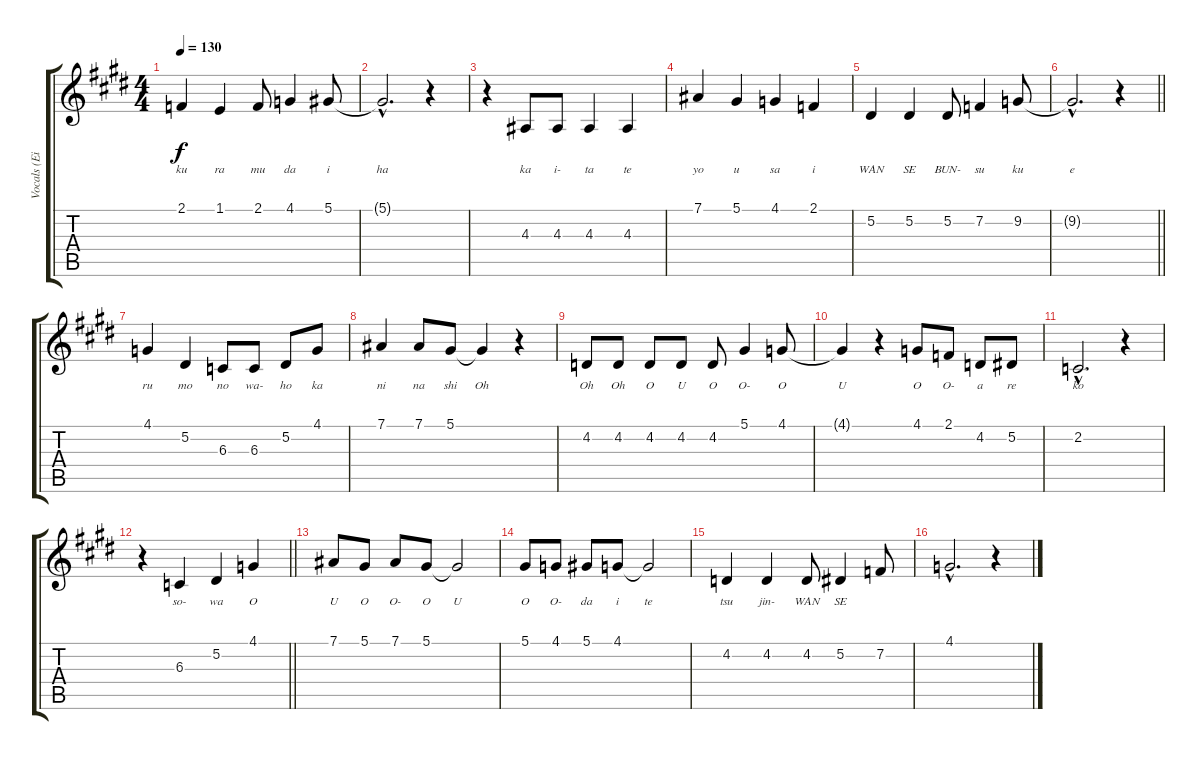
\track ("Vocals (Eizo)" "Vocals (Ei") {instrument flute}
\staff {score tabs}
\tuning (Eb4 Bb3 Gb3 Db3 Ab2 Eb2) {hide}
\ts (4 4)
\tempo 130
\clef g2
\ks e
2.1.4{lyrics (0 "ku") lyrics (1 "") lyrics (2 "") lyrics (3 "") lyrics (4 "") dy f} 1.1.4{lyrics (0 "ra") lyrics (1 "") lyrics (2 "") lyrics (3 "") lyrics (4 "")} 2.1.8{lyrics (0 "mu") lyrics (1 "") lyrics (2 "") lyrics (3 "") lyrics (4 "")} 4.1.4{lyrics (0 "da") lyrics (1 "") lyrics (2 "") lyrics (3 "") lyrics (4 "")} 5.1.8{lyrics (0 "i") lyrics (1 "") lyrics (2 "") lyrics (3 "") lyrics (4 "")} |
5.1{hac t}.2{d lyrics (0 "ha") lyrics (1 "") lyrics (2 "") lyrics (3 "") lyrics (4 "")} r.4 |
r.4 4.3.8{lyrics (0 "ka") lyrics (1 "") lyrics (2 "") lyrics (3 "") lyrics (4 "")} 4.3.8{lyrics (0 "i-") lyrics (1 "") lyrics (2 "") lyrics (3 "") lyrics (4 "")} 4.3.4{lyrics (0 "ta") lyrics (1 "") lyrics (2 "") lyrics (3 "") lyrics (4 "")} 4.3.4{lyrics (0 "te") lyrics (1 "") lyrics (2 "") lyrics (3 "") lyrics (4 "")} |
7.1.4{lyrics (0 "yo") lyrics (1 "") lyrics (2 "") lyrics (3 "") lyrics (4 "")} 5.1.4{lyrics (0 "u") lyrics (1 "") lyrics (2 "") lyrics (3 "") lyrics (4 "")} 4.1.4{lyrics (0 "sa") lyrics (1 "") lyrics (2 "") lyrics (3 "") lyrics (4 "")} 2.1.4{lyrics (0 "i") lyrics (1 "") lyrics (2 "") lyrics (3 "") lyrics (4 "")} |
5.2.4{lyrics (0 "WAN") lyrics (1 "") lyrics (2 "") lyrics (3 "") lyrics (4 "")} 5.2.4{lyrics (0 "SE") lyrics (1 "") lyrics (2 "") lyrics (3 "") lyrics (4 "")} 5.2.8{lyrics (0 "BUN-") lyrics (1 "") lyrics (2 "") lyrics (3 "") lyrics (4 "")} 7.2.4{lyrics (0 "su") lyrics (1 "") lyrics (2 "") lyrics (3 "") lyrics (4 "")} 9.2.8{lyrics (0 "ku") lyrics (1 "") lyrics (2 "") lyrics (3 "") lyrics (4 "")} |
\barLineRight lightlight
9.2{hac t}.2{d lyrics (0 "e") lyrics (1 "") lyrics (2 "") lyrics (3 "") lyrics (4 "")} r.4 |
4.1.4{lyrics (0 "ru") lyrics (1 "") lyrics (2 "") lyrics (3 "") lyrics (4 "")} 5.2.4{lyrics (0 "mo") lyrics (1 "") lyrics (2 "") lyrics (3 "") lyrics (4 "")} 6.3.8{lyrics (0 "no") lyrics (1 "") lyrics (2 "") lyrics (3 "") lyrics (4 "")} 6.3.8{lyrics (0 "wa-") lyrics (1 "") lyrics (2 "") lyrics (3 "") lyrics (4 "")} 5.2.8{lyrics (0 "ho") lyrics (1 "") lyrics (2 "") lyrics (3 "") lyrics (4 "")} 4.1.8{lyrics (0 "ka") lyrics (1 "") lyrics (2 "") lyrics (3 "") lyrics (4 "")} |
7.1.4{lyrics (0 "ni") lyrics (1 "") lyrics (2 "") lyrics (3 "") lyrics (4 "")} 7.1.8{lyrics (0 "na") lyrics (1 "") lyrics (2 "") lyrics (3 "") lyrics (4 "")} 5.1.8{lyrics (0 "shi") lyrics (1 "") lyrics (2 "") lyrics (3 "") lyrics (4 "")} 5.1{t}.4{lyrics (0 "Oh") lyrics (1 "") lyrics (2 "") lyrics (3 "") lyrics (4 "")} r.4 |
4.2.8{lyrics (0 "Oh") lyrics (1 "") lyrics (2 "") lyrics (3 "") lyrics (4 "")} 4.2.8{lyrics (0 "Oh") lyrics (1 "") lyrics (2 "") lyrics (3 "") lyrics (4 "")} 4.2.8{lyrics (0 "O") lyrics (1 "") lyrics (2 "") lyrics (3 "") lyrics (4 "")} 4.2.8{lyrics (0 "U") lyrics (1 "") lyrics (2 "") lyrics (3 "") lyrics (4 "")} 4.2.8{lyrics (0 "O") lyrics (1 "") lyrics (2 "") lyrics (3 "") lyrics (4 "")} 5.1.4{lyrics (0 "O-") lyrics (1 "") lyrics (2 "") lyrics (3 "") lyrics (4 "")} 4.1.8{lyrics (0 "O") lyrics (1 "") lyrics (2 "") lyrics (3 "") lyrics (4 "")} |
4.1{t}.4{lyrics (0 "U") lyrics (1 "") lyrics (2 "") lyrics (3 "") lyrics (4 "")} r.4 4.1.8{lyrics (0 "O") lyrics (1 "") lyrics (2 "") lyrics (3 "") lyrics (4 "")} 2.1.8{lyrics (0 "O-") lyrics (1 "") lyrics (2 "") lyrics (3 "") lyrics (4 "")} 4.2.8{lyrics (0 "a") lyrics (1 "") lyrics (2 "") lyrics (3 "") lyrics (4 "")} 5.2.8{lyrics (0 "re") lyrics (1 "") lyrics (2 "") lyrics (3 "") lyrics (4 "")} |
2.2{hac}.2{d lyrics (0 "ko") lyrics (1 "") lyrics (2 "") lyrics (3 "") lyrics (4 "")} r.4 |
\barLineRight lightlight
r.4 6.3.4{lyrics (0 "so-") lyrics (1 "") lyrics (2 "") lyrics (3 "") lyrics (4 "")} 5.2.4{lyrics (0 "wa") lyrics (1 "") lyrics (2 "") lyrics (3 "") lyrics (4 "")} 4.1.4{lyrics (0 "O") lyrics (1 "") lyrics (2 "") lyrics (3 "") lyrics (4 "")} |
7.1.8{lyrics (0 "U") lyrics (1 "") lyrics (2 "") lyrics (3 "") lyrics (4 "")} 5.1.8{lyrics (0 "O") lyrics (1 "") lyrics (2 "") lyrics (3 "") lyrics (4 "")} 7.1.8{lyrics (0 "O-") lyrics (1 "") lyrics (2 "") lyrics (3 "") lyrics (4 "")} 5.1.8{lyrics (0 "O") lyrics (1 "") lyrics (2 "") lyrics (3 "") lyrics (4 "")} 5.1{t}.2{lyrics (0 "U") lyrics (1 "") lyrics (2 "") lyrics (3 "") lyrics (4 "")} |
5.1.8{lyrics (0 "O") lyrics (1 "") lyrics (2 "") lyrics (3 "") lyrics (4 "")} 4.1.8{lyrics (0 "O-") lyrics (1 "") lyrics (2 "") lyrics (3 "") lyrics (4 "")} 5.1.8{lyrics (0 "da") lyrics (1 "") lyrics (2 "") lyrics (3 "") lyrics (4 "")} 4.1.8{lyrics (0 "i") lyrics (1 "") lyrics (2 "") lyrics (3 "") lyrics (4 "")} 4.1{t}.2{lyrics (0 "te") lyrics (1 "") lyrics (2 "") lyrics (3 "") lyrics (4 "")} |
4.2.4{lyrics (0 "tsu") lyrics (1 "") lyrics (2 "") lyrics (3 "") lyrics (4 "")} 4.2.4{lyrics (0 "jin-") lyrics (1 "") lyrics (2 "") lyrics (3 "") lyrics (4 "")} 4.2.8{lyrics (0 "WAN") lyrics (1 "") lyrics (2 "") lyrics (3 "") lyrics (4 "")} 5.2.4{lyrics (0 "SE") lyrics (1 "") lyrics (2 "") lyrics (3 "") lyrics (4 "")} 7.2.8 |
4.1{hac}.2{d} r.4
